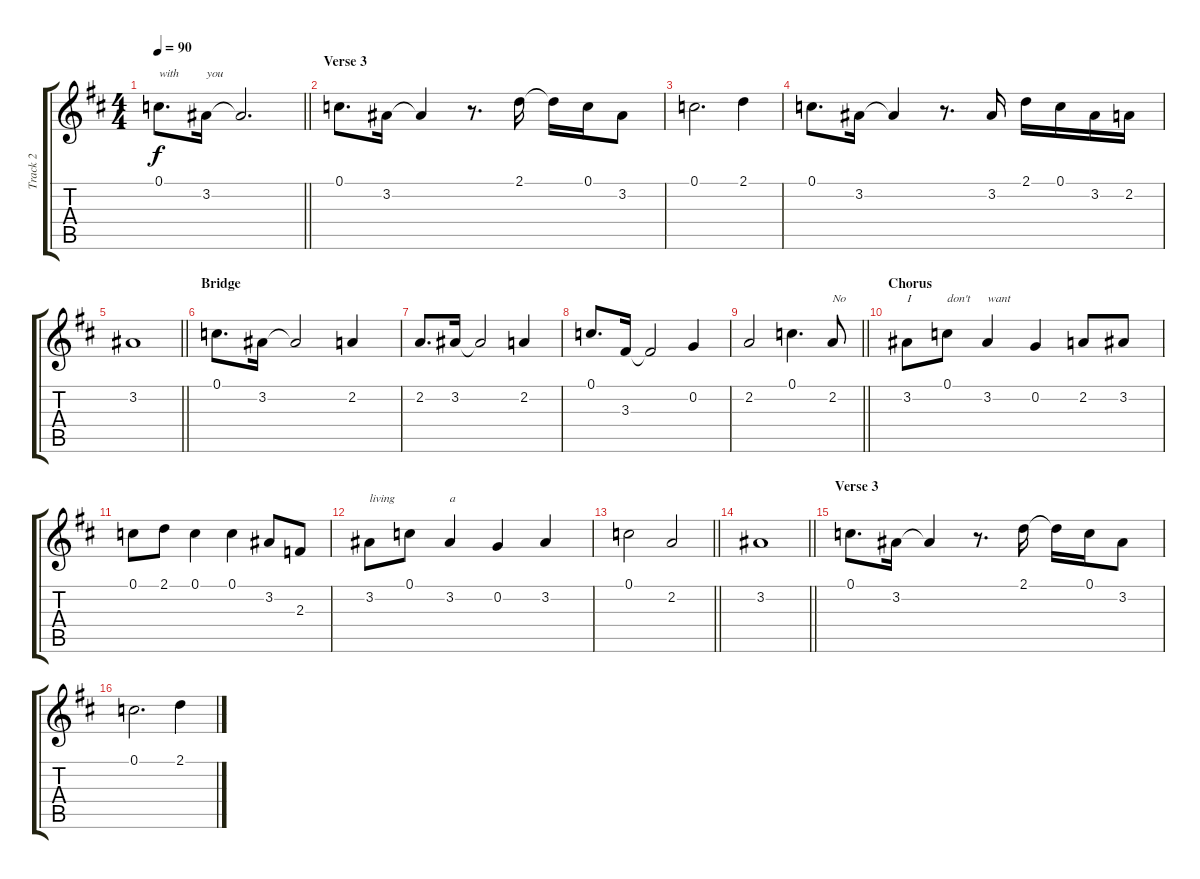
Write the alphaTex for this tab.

\track ("Track 2" "Track 2") {instrument electricguitarjazz}
\staff {score tabs}
\tuning (C4 G3 Eb3 Bb2 F2 C2) {hide}
\ts (4 4)
\tempo 90
\clef g2
\barLineRight lightlight
\ks d
0.1.8{d txt "with" dy f} 3.2.16{txt "you"} 3.2{t}.2{d} |
\section ("" "Verse 3")
0.1.8{d} 3.2.16 3.2{t}.4 r.8{d} 2.1.16 2.1{t}.16 0.1.16 3.2.8 |
0.1.2{d} 2.1.4 |
0.1.8{d} 3.2.16 3.2{t}.4 r.8{d} 3.2.16 2.1.16 0.1.16 3.2.16 2.2.16 |
\barLineRight lightlight
3.2.1 |
\section ("" "Bridge")
0.1.8{d} 3.2.16 3.2{t}.2 2.2.4 |
2.2.8{d} 3.2.16 3.2{t}.2 2.2.4 |
0.1.8{d} 3.3.16 3.3{t}.2 0.2.4 |
\barLineRight lightlight
2.2.2 0.1.4{d} 2.2.8{txt "No"} |
\section ("" "Chorus")
3.2.8{txt "I"} 0.1.8{txt "don't"} 3.2.4{txt "want"} 0.2.4 2.2.8 3.2.8 |
0.1.8 2.1.8 0.1.4 0.1.4 3.2.8 2.3.8 |
3.2.8{txt "living"} 0.1.8 3.2.4{txt "a"} 0.2.4 3.2.4 |
\barLineRight lightlight
0.1.2 2.2.2 |
\barLineRight lightlight
3.2.1 |
\section ("" "Verse 3")
0.1.8{d} 3.2.16 3.2{t}.4 r.8{d} 2.1.16 2.1{t}.16 0.1.16 3.2.8 |
0.1.2{d} 2.1.4
